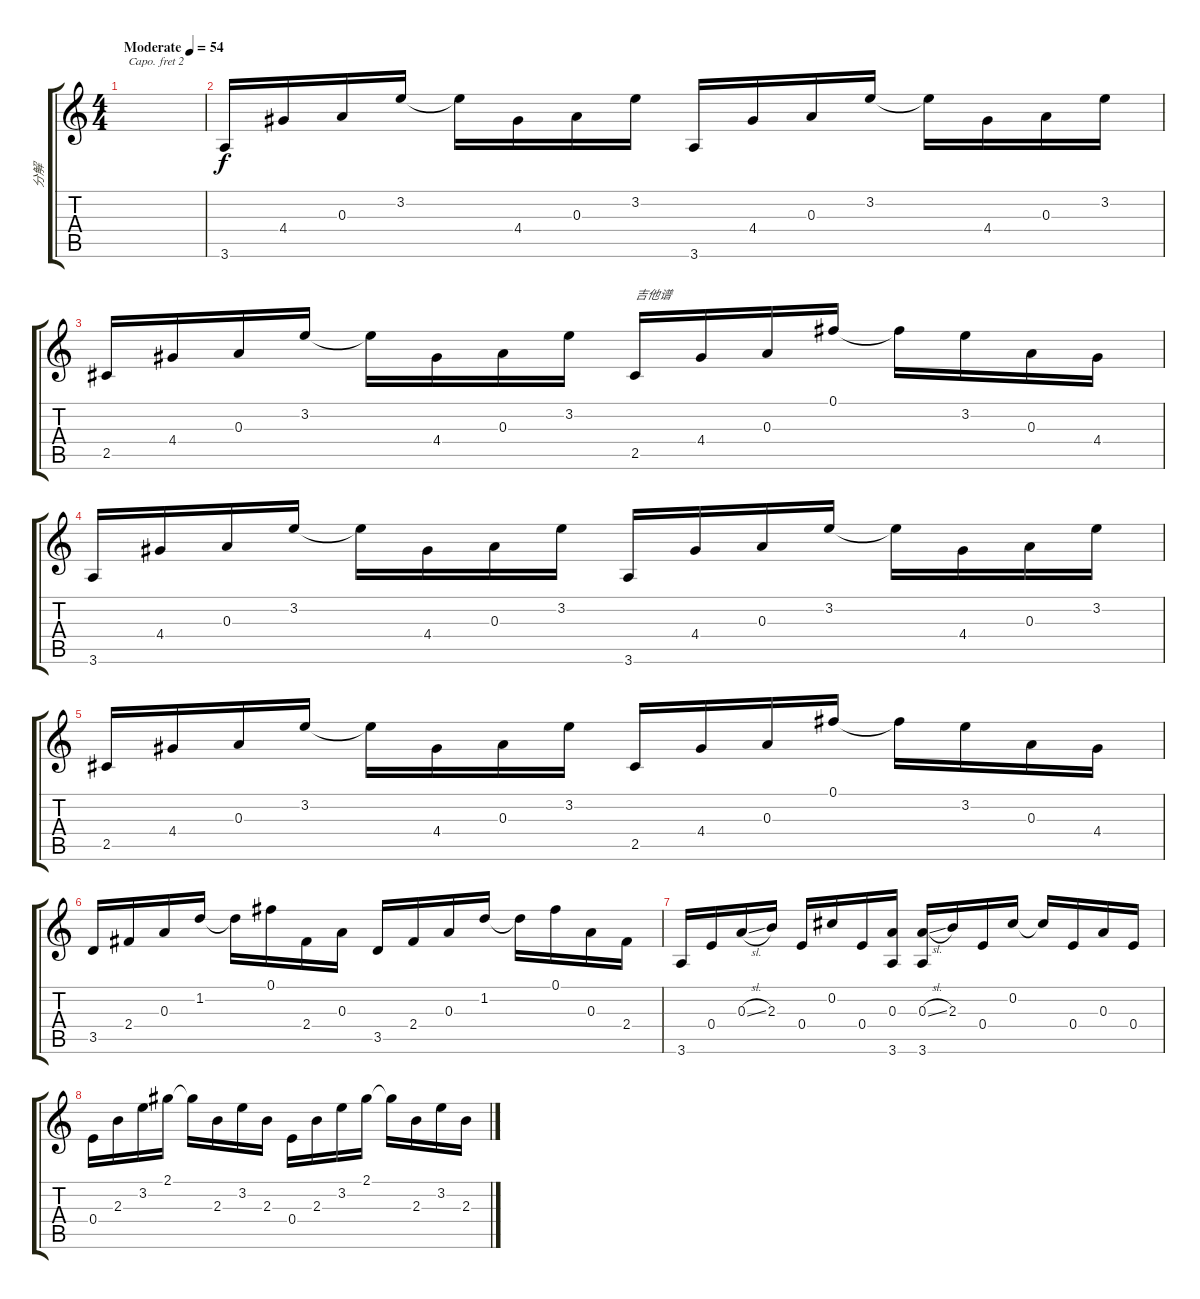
\track ("分解" "分解") {instrument acousticguitarsteel}
\staff {score tabs}
\capo 2
\tuning (E4 B3 G3 D3 A2 E2) {hide}
\ts (4 4)
\tempo (54 "Moderate")
\clef g2
\ks c
|
3.6.16 4.4.16 0.3.16 3.2.16 3.2{t}.16 4.4.16 0.3.16 3.2.16 3.6.16 4.4.16 0.3.16 3.2.16 3.2{t}.16 4.4.16 0.3.16 3.2.16 |
2.5.16 4.4.16 0.3.16 3.2.16 3.2{t}.16 4.4.16 0.3.16 3.2.16 2.5.16{txt "吉他谱"} 4.4.16 0.3.16 0.1.16 0.1{t}.16 3.2.16 0.3.16 4.4.16 |
3.6.16 4.4.16 0.3.16 3.2.16 3.2{t}.16 4.4.16 0.3.16 3.2.16 3.6.16 4.4.16 0.3.16 3.2.16 3.2{t}.16 4.4.16 0.3.16 3.2.16 |
2.5.16 4.4.16 0.3.16 3.2.16 3.2{t}.16 4.4.16 0.3.16 3.2.16 2.5.16 4.4.16 0.3.16 0.1.16 0.1{t}.16 3.2.16 0.3.16 4.4.16 |
3.5.16 2.4.16 0.3.16 1.2.16 1.2{t}.16 0.1.16 2.4.16 0.3.16 3.5.16 2.4.16 0.3.16 1.2.16 1.2{t}.16 0.1.16 0.3.16 2.4.16 |
3.6.16 0.4.16 0.3{sl}.16 2.3.16 0.4.16 0.2.16 0.4.16 (0.3 3.6).16 (0.3{sl} 3.6).16 2.3.16 0.4.16 0.2.16 0.2{t}.16 0.4.16 0.3.16 0.4.16 |
0.4.16 2.3.16 3.2.16 2.1.16 2.1{t}.16 2.3.16 3.2.16 2.3.16 0.4.16 2.3.16 3.2.16 2.1.16 2.1{t}.16 2.3.16 3.2.16 2.3.16
